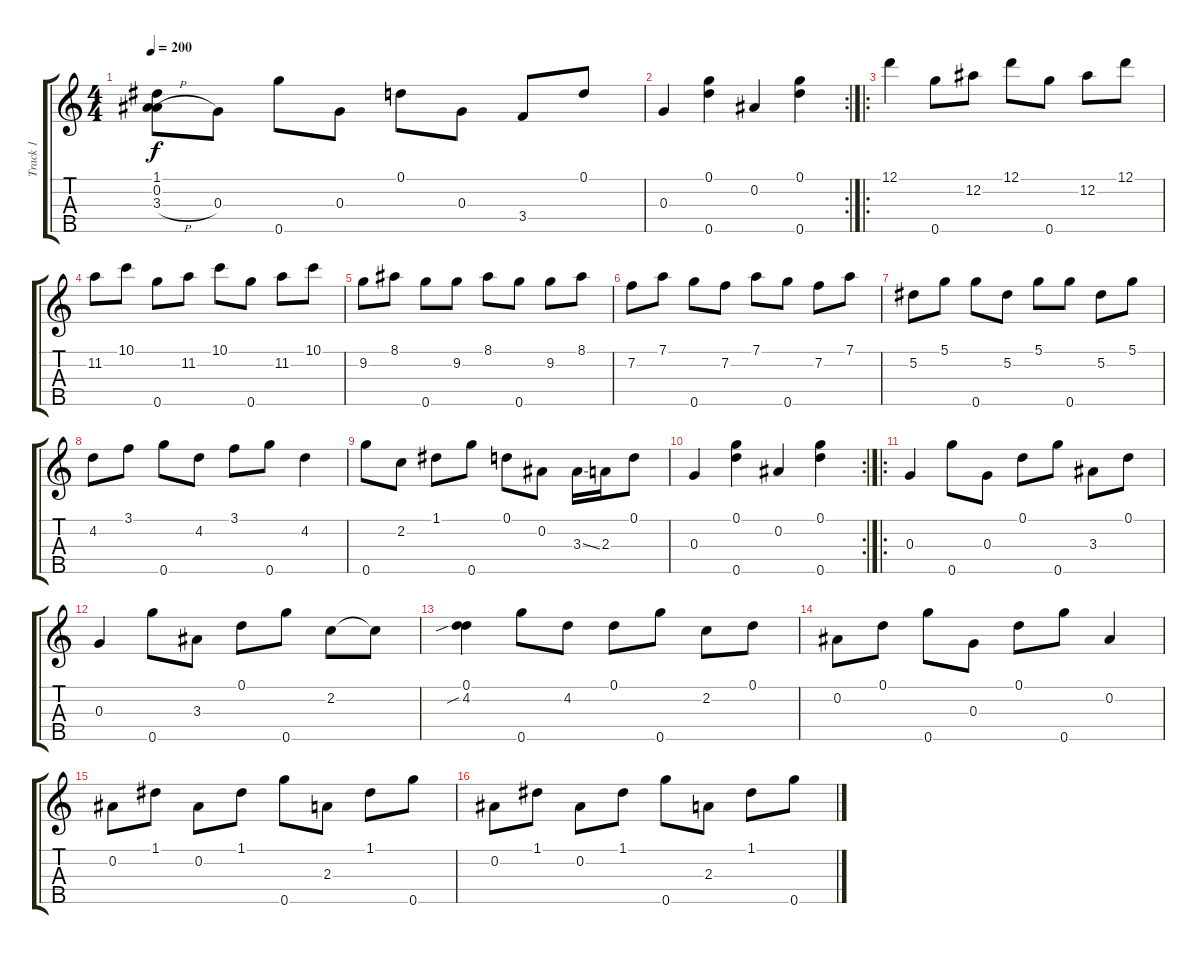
\track ("Track 1" "Track 1") {instrument banjo}
\staff {score tabs}
\tuning (D4 Bb3 G3 D3 G4) {hide}
\displaytranspose 12
\ts (4 4)
\tempo 200
\clef g2
\ks c
(1.1 0.2 3.3{h}).8{dy f} 0.3.8 0.5.8 0.3.8 0.1.8 0.3.8 3.4.8 0.1.8 |
\rc 2
0.3.4 (0.1 0.5).4 0.2.4 (0.1 0.5).4 |
\ro
12.1.4 0.5.8 12.2.8 12.1.8 0.5.8 12.2.8 12.1.8 |
11.2.8 10.1.8 0.5.8 11.2.8 10.1.8 0.5.8 11.2.8 10.1.8 |
9.2.8 8.1.8 0.5.8 9.2.8 8.1.8 0.5.8 9.2.8 8.1.8 |
7.2.8 7.1.8 0.5.8 7.2.8 7.1.8 0.5.8 7.2.8 7.1.8 |
5.2.8 5.1.8 0.5.8 5.2.8 5.1.8 0.5.8 5.2.8 5.1.8 |
4.2.8 3.1.8 0.5.8 4.2.8 3.1.8 0.5.8 4.2.4 |
0.5.8 2.2.8 1.1.8 0.5.8 0.1.8 0.2.8 3.3{ss}.16 2.3.16 0.1.8 |
\rc 2
0.3.4 (0.1 0.5).4 0.2.4 (0.1 0.5).4 |
\ro
0.3.4 0.5.8 0.3.8 0.1.8 0.5.8 3.3.8 0.1.8 |
0.3.4 0.5.8 3.3.8 0.1.8 0.5.8 2.2.8 2.2{t}.8 |
(0.1 4.2{sib}).4 0.5.8 4.2.8 0.1.8 0.5.8 2.2.8 0.1.8 |
0.2.8 0.1.8 0.5.8 0.3.8 0.1.8 0.5.8 0.2.4 |
0.2.8 1.1.8 0.2.8 1.1.8 0.5.8 2.3.8 1.1.8 0.5.8 |
0.2.8 1.1.8 0.2.8 1.1.8 0.5.8 2.3.8 1.1.8 0.5.8
